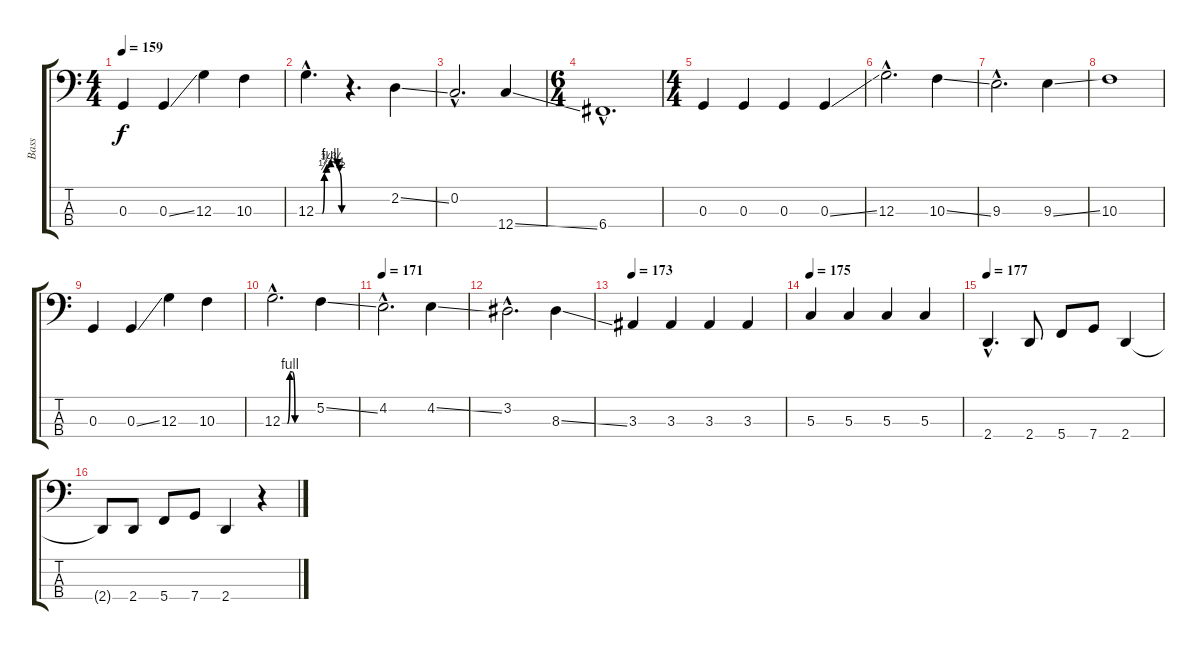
\track ("Bass" "Bass") {instrument electricbasspick}
\staff {score tabs}
\tuning (F2 C2 G1 C1) {hide}
\ts (4 4)
\tempo 159
\clef f4
\ks c
0.3.4{dy f} 0.3{ss}.4 12.3.4 10.3.4 |
12.3{be (custom 0 0 10 0 15 0 20 2 25 3 34 4 40 4 50 3 55 2 60 0) hac}.4{d} r.4{d} 2.2{ss}.4 |
0.2{hac}.2{d} 12.4{ss}.4 |
\ts (6 4)
6.4{hac}.1{d} |
\ts (4 4)
0.3.4 0.3.4 0.3.4 0.3{ss}.4 |
12.3{hac}.2{d} 10.3{ss}.4 |
9.3{hac}.2{d} 9.3{ss}.4 |
10.3.1 |
0.3.4 0.3{ss}.4 12.3.4 10.3.4 |
12.3{be (custom 0 0 10 0 15 4 20 4 25 0 30 0 36 0 60 0) hac}.2{d} 5.2{ss}.4 |
\tempo 171
4.2{hac}.2{d} 4.2{ss}.4 |
3.2{hac}.2{d} 8.3{ss}.4 |
\tempo 173
3.3.4 3.3.4 3.3.4 3.3.4 |
\tempo 175
5.3.4 5.3.4 5.3.4 5.3.4 |
\tempo 177
2.4{hac}.4{d} 2.4.8 5.4.8 7.4.8 2.4.4 |
2.4{t}.8 2.4.8 5.4.8 7.4.8 2.4.4 r.4
